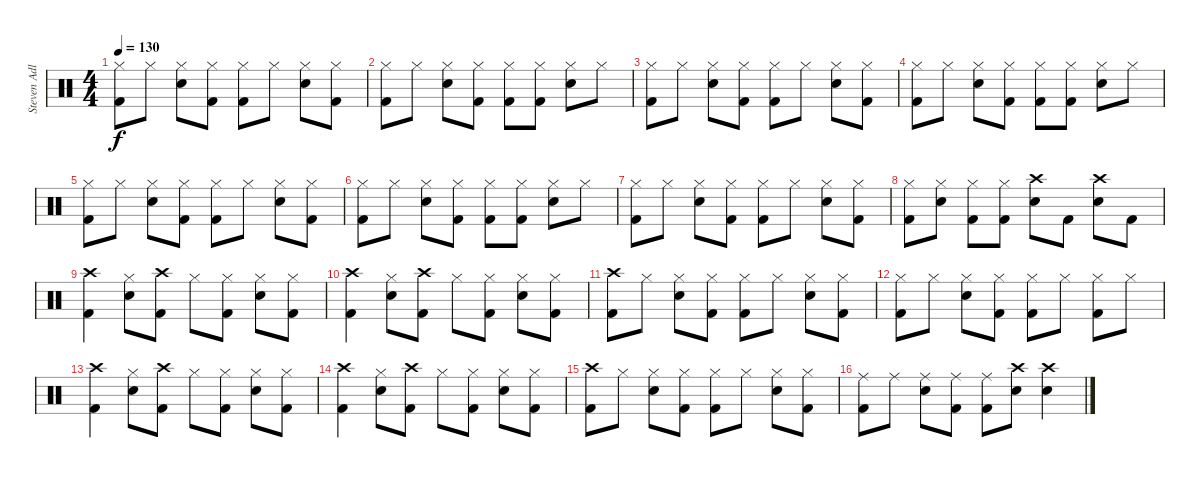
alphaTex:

\track ("Steven Adler" "Steven Adl") {instrument percussion}
\staff {score}
\articulation defaults
\ts (4 4)
\tempo 130
\clef neutral
\ks c
("Hi-Hat (closed)" "Kick (hit) 2").8{dy f} "Hi-Hat (closed)".8 ("Hi-Hat (closed)" "Snare (hit) 2").8 ("Hi-Hat (closed)" "Kick (hit) 2").8 ("Hi-Hat (closed)" "Kick (hit) 2").8 "Hi-Hat (closed)".8 ("Hi-Hat (closed)" "Snare (hit) 2").8 ("Hi-Hat (closed)" "Kick (hit) 2").8 |
("Hi-Hat (closed)" "Kick (hit) 2").8 "Hi-Hat (closed)".8 ("Hi-Hat (closed)" "Snare (hit) 2").8 ("Hi-Hat (closed)" "Kick (hit) 2").8 ("Hi-Hat (closed)" "Kick (hit) 2").8 ("Hi-Hat (closed)" "Kick (hit) 2").8 ("Hi-Hat (closed)" "Snare (hit) 2").8 "Hi-Hat (closed)".8 |
("Hi-Hat (closed)" "Kick (hit) 2").8 "Hi-Hat (closed)".8 ("Hi-Hat (closed)" "Snare (hit) 2").8 ("Hi-Hat (closed)" "Kick (hit) 2").8 ("Hi-Hat (closed)" "Kick (hit) 2").8 "Hi-Hat (closed)".8 ("Hi-Hat (closed)" "Snare (hit) 2").8 ("Hi-Hat (closed)" "Kick (hit) 2").8 |
("Hi-Hat (closed)" "Kick (hit) 2").8 "Hi-Hat (closed)".8 ("Hi-Hat (closed)" "Snare (hit) 2").8 ("Hi-Hat (closed)" "Kick (hit) 2").8 ("Hi-Hat (closed)" "Kick (hit) 2").8 ("Hi-Hat (closed)" "Kick (hit) 2").8 ("Hi-Hat (closed)" "Snare (hit) 2").8 "Hi-Hat (closed)".8 |
("Hi-Hat (closed)" "Kick (hit) 2").8 "Hi-Hat (closed)".8 ("Hi-Hat (closed)" "Snare (hit) 2").8 ("Hi-Hat (closed)" "Kick (hit) 2").8 ("Hi-Hat (closed)" "Kick (hit) 2").8 "Hi-Hat (closed)".8 ("Hi-Hat (closed)" "Snare (hit) 2").8 ("Hi-Hat (closed)" "Kick (hit) 2").8 |
("Hi-Hat (closed)" "Kick (hit) 2").8 "Hi-Hat (closed)".8 ("Hi-Hat (closed)" "Snare (hit) 2").8 ("Hi-Hat (closed)" "Kick (hit) 2").8 ("Hi-Hat (closed)" "Kick (hit) 2").8 ("Hi-Hat (closed)" "Kick (hit) 2").8 ("Hi-Hat (closed)" "Snare (hit) 2").8 "Hi-Hat (closed)".8 |
("Hi-Hat (closed)" "Kick (hit) 2").8 "Hi-Hat (closed)".8 ("Hi-Hat (closed)" "Snare (hit) 2").8 ("Hi-Hat (closed)" "Kick (hit) 2").8 ("Hi-Hat (closed)" "Kick (hit) 2").8 "Hi-Hat (closed)".8 ("Hi-Hat (closed)" "Snare (hit) 2").8 ("Hi-Hat (closed)" "Kick (hit) 2").8 |
("Hi-Hat (closed)" "Kick (hit) 2").8 ("Hi-Hat (closed)" "Snare (hit) 2").8 ("Hi-Hat (closed)" "Kick (hit) 2").8 ("Hi-Hat (closed)" "Kick (hit) 2").8 ("Crash high (hit)" "Snare (hit) 2").8 "Kick (hit) 2".8 ("Crash high (hit)" "Snare (hit) 2").8 "Kick (hit) 2".8 |
("Crash high (hit)" "Kick (hit) 2").4 ("Hi-Hat (closed)" "Snare (hit) 2").8 ("Kick (hit) 2" "Crash high (hit)").8 "Hi-Hat (closed)".8 ("Kick (hit) 2" "Hi-Hat (closed)").8 ("Hi-Hat (closed)" "Snare (hit) 2").8 ("Hi-Hat (closed)" "Kick (hit) 2").8 |
("Crash high (hit)" "Kick (hit) 2").4 ("Hi-Hat (closed)" "Snare (hit) 2").8 ("Kick (hit) 2" "Crash high (hit)").8 "Hi-Hat (closed)".8 ("Kick (hit) 2" "Hi-Hat (closed)").8 ("Hi-Hat (closed)" "Snare (hit) 2").8 ("Hi-Hat (closed)" "Kick (hit) 2").8 |
("Crash high (hit)" "Kick (hit) 2").8 "Hi-Hat (closed)".8 ("Hi-Hat (closed)" "Snare (hit) 2").8 ("Hi-Hat (closed)" "Kick (hit) 2").8 ("Hi-Hat (closed)" "Kick (hit) 2").8 "Hi-Hat (closed)".8 ("Hi-Hat (closed)" "Snare (hit) 2").8 ("Hi-Hat (closed)" "Kick (hit) 2").8 |
("Hi-Hat (closed)" "Kick (hit) 2").8 "Hi-Hat (closed)".8 ("Hi-Hat (closed)" "Snare (hit) 2").8 ("Hi-Hat (closed)" "Kick (hit) 2").8 ("Hi-Hat (closed)" "Kick (hit) 2").8 "Hi-Hat (closed)".8 ("Hi-Hat (closed)" "Kick (hit) 2").8 "Hi-Hat (closed)".8 |
("Crash high (hit)" "Kick (hit) 2").4 ("Hi-Hat (closed)" "Snare (hit) 2").8 ("Kick (hit) 2" "Crash high (hit)").8 "Hi-Hat (closed)".8 ("Kick (hit) 2" "Hi-Hat (closed)").8 ("Hi-Hat (closed)" "Snare (hit) 2").8 ("Hi-Hat (closed)" "Kick (hit) 2").8 |
("Crash high (hit)" "Kick (hit) 2").4 ("Hi-Hat (closed)" "Snare (hit) 2").8 ("Kick (hit) 2" "Crash high (hit)").8 "Hi-Hat (closed)".8 ("Kick (hit) 2" "Hi-Hat (closed)").8 ("Hi-Hat (closed)" "Snare (hit) 2").8 ("Hi-Hat (closed)" "Kick (hit) 2").8 |
("Crash high (hit)" "Kick (hit) 2").8 "Hi-Hat (closed)".8 ("Hi-Hat (closed)" "Snare (hit) 2").8 ("Hi-Hat (closed)" "Kick (hit) 2").8 ("Hi-Hat (closed)" "Kick (hit) 2").8 "Hi-Hat (closed)".8 ("Hi-Hat (closed)" "Snare (hit) 2").8 ("Hi-Hat (closed)" "Kick (hit) 2").8 |
("Ride (middle)" "Kick (hit) 2").8 "Ride (middle)".8 ("Ride (middle)" "Snare (hit) 2").8 ("Ride (middle)" "Kick (hit) 2").8 ("Ride (middle)" "Kick (hit) 2").8 ("Snare (hit) 2" "Crash high (hit)").8 ("Snare (hit) 2" "Crash high (hit)").4
